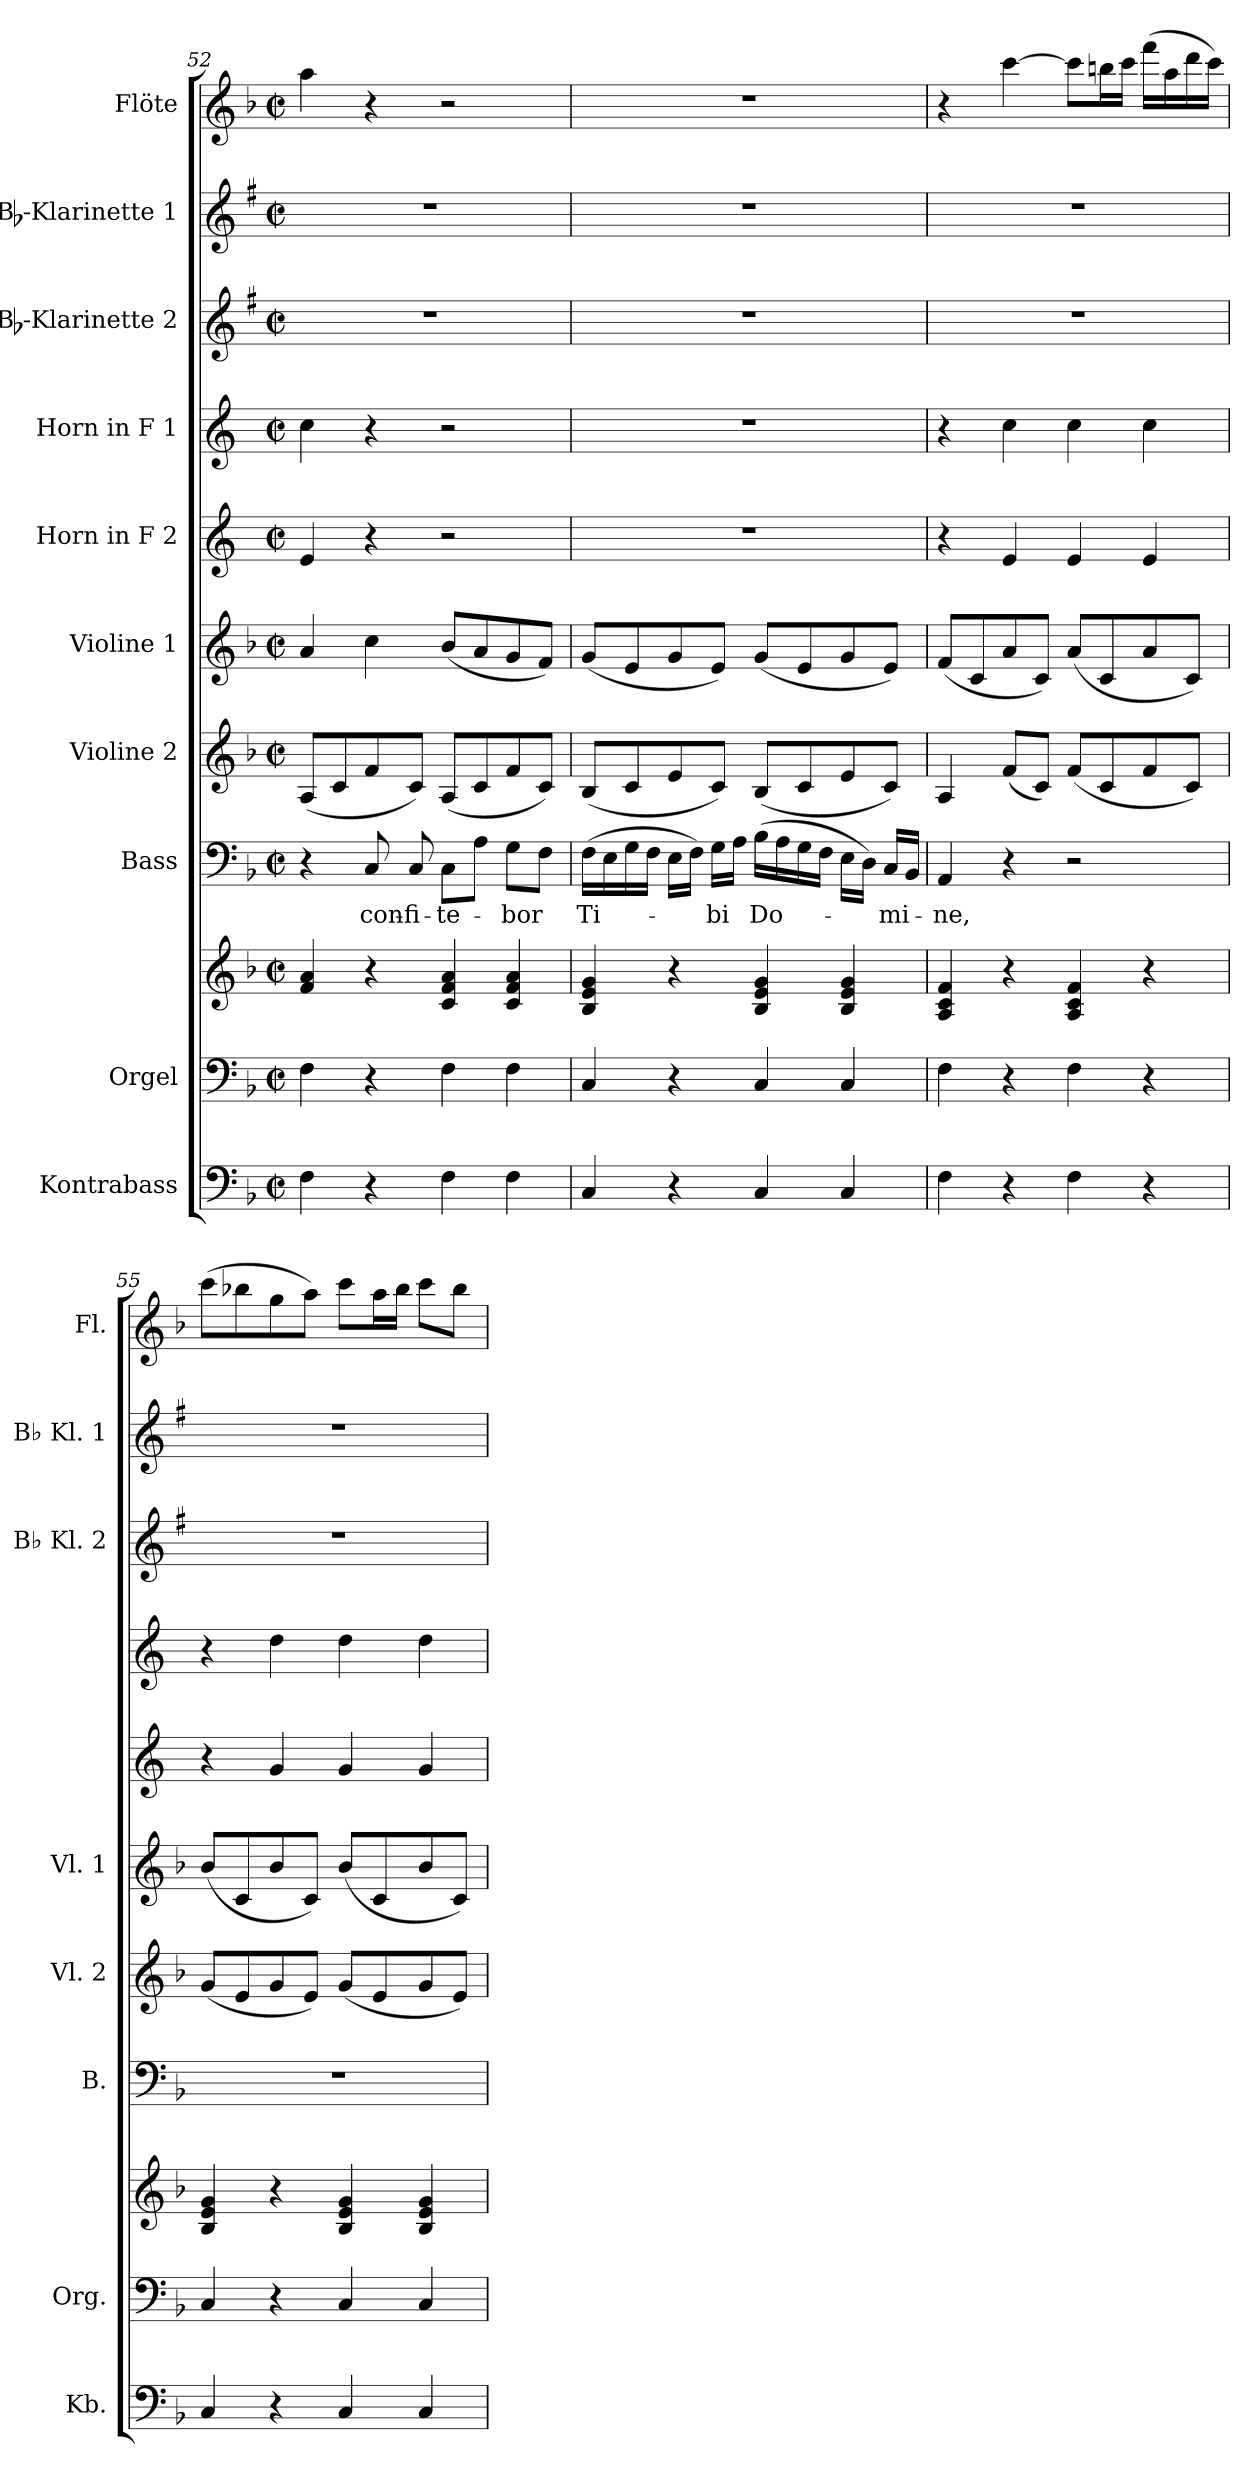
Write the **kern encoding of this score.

**kern	**kern	**kern	**kern	**text	**kern	**kern	**kern	**kern	**kern	**kern	**kern
*part10	*part9	*part9	*part8	*part8	*part7	*part6	*part5	*part4	*part3	*part2	*part1
*staff11	*staff10	*staff9	*staff8	*staff8	*staff7	*staff6	*staff5	*staff4	*staff3	*staff2	*staff1
*I"Kontrabass	*I"Orgel	*	*I"Bass	*	*I"Violine 2	*I"Violine 1	*I"Horn in F 2	*I"Horn in F 1	*I"Bb-Klarinette 2	*I"Bb-Klarinette 1	*I"Flöte
*I'Kb.	*I'Org.	*	*I'B.	*	*I'Vl. 2	*I'Vl. 1	*	*	*I'Bb Kl. 2	*I'Bb Kl. 1	*I'Fl.
*clefF4	*clefF4	*clefG2	*clefF4	*	*clefG2	*clefG2	*clefG2	*clefG2	*clefG2	*clefG2	*clefG2
*ITrd7c12	*	*	*	*	*	*	*ITrd4c7	*ITrd4c7	*ITrd1c2	*ITrd1c2	*
*k[b-]	*k[b-]	*k[b-]	*k[b-]	*	*k[b-]	*k[b-]	*k[b-]	*k[b-]	*k[b-]	*k[b-]	*k[b-]
*F:	*F:	*F:	*F:	*	*F:	*F:	*F:	*F:	*F:	*F:	*F:
*M2/2	*M2/2	*M2/2	*M2/2	*	*M2/2	*M2/2	*M2/2	*M2/2	*M2/2	*M2/2	*M2/2
*met(c|)	*met(c|)	*met(c|)	*met(c|)	*	*met(c|)	*met(c|)	*met(c|)	*met(c|)	*met(c|)	*met(c|)	*met(c|)
=52	=52	=52	=52	=52	=52	=52	=52	=52	=52	=52	=52
4FF\	4F\	4f/ 4a/	4r	.	(<8A/L	4a/	4A/	4f\	1r	1r	4aa\
.	.	.	.	.	8c/	.	.	.	.	.	.
!	!	!	!	!LO:LY:b	!	!	!	!	!	!	!
4r	4r	4r	8C/	con-	8f/	4cc\	4r	4r	.	.	4r
!	!	!	!	!LO:LY:b	!	!	!	!	!	!	!
.	.	.	8C/	-fi-	8c/J)	.	.	.	.	.	.
!	!	!	!	!LO:LY:b	!	!	!	!	!	!	!
4FF\	4F\	4c/ 4f/ 4a/	8C\L	-te-	(<8A/L	(<8b-/L	2r	2r	.	.	2r
.	.	.	8A\J	.	8c/	8a/	.	.	.	.	.
!	!	!	!	!LO:LY:b	!	!	!	!	!	!	!
4FF\	4F\	4c/ 4f/ 4a/	8G\L	-bor	8f/	8g/	.	.	.	.	.
.	.	.	8F\J	.	8c/J)	8f/J)	.	.	.	.	.
!!LO:PB:g=z
=53	=53	=53	=53	=53	=53	=53	=53	=53	=53	=53	=53
!	!	!	!	!LO:LY:b	!	!	!	!	!	!	!
4CC/	4C/	4B-/ 4e/ 4g/	(>16F\LL	Ti-	(<8B-/L	(<8g/L	1r	1r	1r	1r	1r
.	.	.	16E\	.	.	.	.	.	.	.	.
.	.	.	16G\	.	8c/	8e/	.	.	.	.	.
.	.	.	16F\JJ	.	.	.	.	.	.	.	.
4r	4r	4r	16E\LL	.	8e/	8g/	.	.	.	.	.
.	.	.	16F\JJ)	.	.	.	.	.	.	.	.
!	!	!	!	!LO:LY:b	!	!	!	!	!	!	!
.	.	.	16G\LL	-bi	8c/J)	8e/J)	.	.	.	.	.
.	.	.	16A\JJ	.	.	.	.	.	.	.	.
!	!	!	!	!LO:LY:b	!	!	!	!	!	!	!
4CC/	4C/	4B-/ 4e/ 4g/	(>16B-\LL	Do-	(<8B-/L	(<8g/L	.	.	.	.	.
.	.	.	16A\	.	.	.	.	.	.	.	.
.	.	.	16G\	.	8c/	8e/	.	.	.	.	.
.	.	.	16F\JJ	.	.	.	.	.	.	.	.
4CC/	4C/	4B-/ 4e/ 4g/	16E\LL	.	8e/	8g/	.	.	.	.	.
.	.	.	16D\JJ)	.	.	.	.	.	.	.	.
!	!	!	!	!LO:LY:b	!	!	!	!	!	!	!
.	.	.	16C/LL	-mi-	8c/J)	8e/J)	.	.	.	.	.
.	.	.	16BB-/JJ	.	.	.	.	.	.	.	.
=54	=54	=54	=54	=54	=54	=54	=54	=54	=54	=54	=54
!	!	!	!	!LO:LY:b	!	!	!	!	!	!	!
4FF\	4F\	4A/ 4c/ 4f/	4AA/	-ne,	4A/	(<8f/L	4r	4r	1r	1r	4r
.	.	.	.	.	.	8c/	.	.	.	.	.
4r	4r	4r	4r	.	(<8f/L	8a/	4A/	4f\	.	.	[4ccc\
.	.	.	.	.	8c/J)	8c/J)	.	.	.	.	.
4FF\	4F\	4A/ 4c/ 4f/	2r	.	(<8f/L	(<8a/L	4A/	4f\	.	.	8ccc\L]
.	.	.	.	.	8c/	8c/	.	.	.	.	16bbn\L
.	.	.	.	.	.	.	.	.	.	.	16ccc\JJ
4r	4r	4r	.	.	8f/	8a/	4A/	4f\	.	.	(>16fff\LL
.	.	.	.	.	.	.	.	.	.	.	16aa\
.	.	.	.	.	8c/J)	8c/J)	.	.	.	.	16ddd\
.	.	.	.	.	.	.	.	.	.	.	16ccc\JJ)
=55	=55	=55	=55	=55	=55	=55	=55	=55	=55	=55	=55
4CC/	4C/	4B-/ 4e/ 4g/	1r	.	(<8g/L	(<8b-/L	4r	4r	1r	1r	(>8ccc\L
.	.	.	.	.	8e/	8c/	.	.	.	.	8bb-X\
4r	4r	4r	.	.	8g/	8b-/	4c/	4g\	.	.	8gg\
.	.	.	.	.	8e/J)	8c/J)	.	.	.	.	8aa\J)
4CC/	4C/	4B-/ 4e/ 4g/	.	.	(<8g/L	(<8b-/L	4c/	4g\	.	.	8ccc\L
.	.	.	.	.	8e/	8c/	.	.	.	.	16aa\L
.	.	.	.	.	.	.	.	.	.	.	16bb-\JJ
4CC/	4C/	4B-/ 4e/ 4g/	.	.	8g/	8b-/	4c/	4g\	.	.	8ccc\L
.	.	.	.	.	8e/J)	8c/J)	.	.	.	.	8bb-\J
=	=	=	=	=	=	=	=	=	=	=	=
*-	*-	*-	*-	*-	*-	*-	*-	*-	*-	*-	*-
